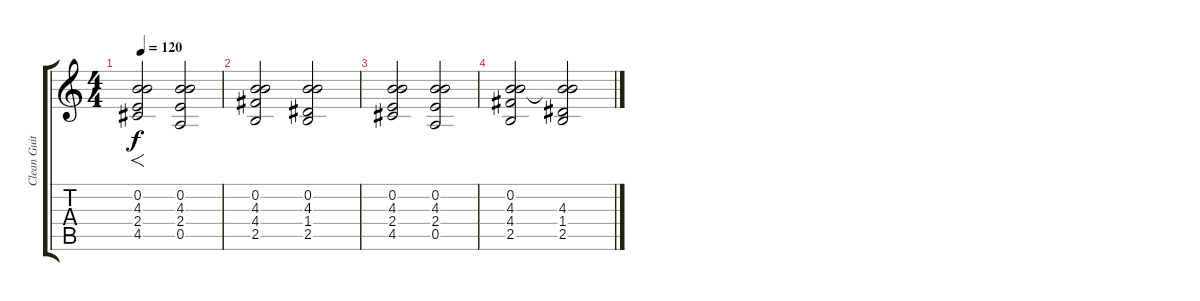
\track ("Clean Guitar intro" "Clean Guit") {instrument electricguitarclean}
\staff {score tabs}
\tuning (E4 B3 G3 D3 A2 E2) {hide}
\ts (4 4)
\tempo 120
\clef g2
\ks c
(0.2 4.3 2.4 4.5).2{f dy f instrument electricguitarclean} (0.2 4.3 2.4 0.5).2 |
(0.2 4.3 4.4 2.5).2 (0.2 4.3 1.4 2.5).2 |
(0.2 4.3 2.4 4.5).2 (0.2 4.3 2.4 0.5).2 |
(0.2 4.3 4.4 2.5).2 (0.2{t} 4.3 1.4 2.5).2
